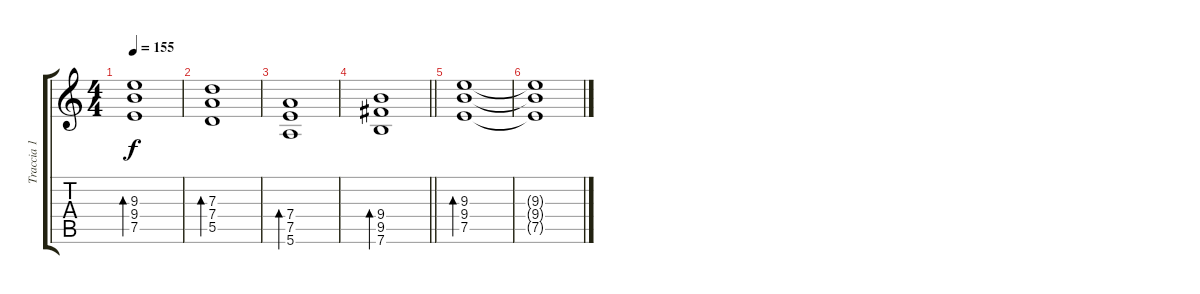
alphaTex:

\track ("Traccia 1" "Traccia 1") {instrument overdrivenguitar}
\staff {score tabs}
\tuning (E4 B3 G3 D3 A2 E2) {hide}
\ts (4 4)
\tempo 155
\clef g2
\ks c
(9.3 9.4 7.5).1{bd 240 dy f} |
(7.3 7.4 5.5).1{bd 240} |
(7.4 7.5 5.6).1{bd 240} |
\barLineRight lightlight
(9.4 9.5 7.6).1{bd 240} |
(9.3 9.4 7.5).1{bd 240} |
(9.3{t} 9.4{t} 7.5{t}).1
